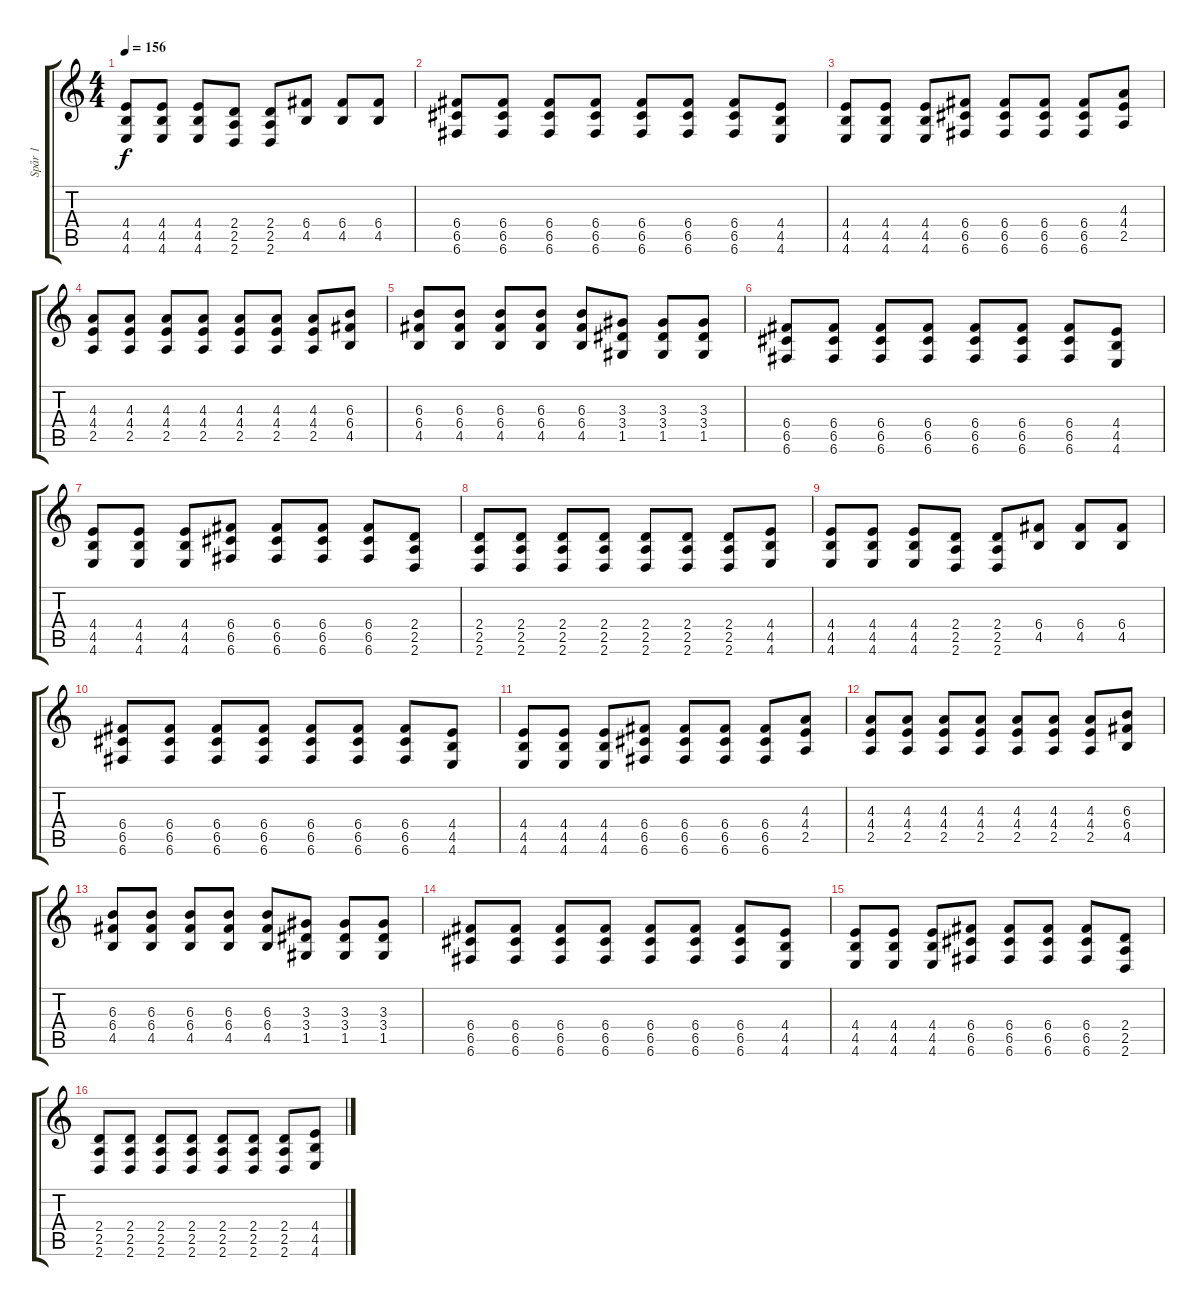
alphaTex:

\track ("Spår 1" "Spår 1") {instrument distortionguitar}
\staff {score tabs}
\tuning (D4 A3 F3 C3 G2 C2) {hide}
\ts (4 4)
\tempo 156
\clef g2
\ks c
(4.4 4.5 4.6).8{dy f} (4.4 4.5 4.6).8 (4.4 4.5 4.6).8 (2.4 2.5 2.6).8 (2.4 2.5 2.6).8 (6.4 4.5).8 (6.4 4.5).8 (6.4 4.5).8 |
(6.4 6.5 6.6).8 (6.4 6.5 6.6).8 (6.4 6.5 6.6).8 (6.4 6.5 6.6).8 (6.4 6.5 6.6).8 (6.4 6.5 6.6).8 (6.4 6.5 6.6).8 (4.4 4.5 4.6).8 |
(4.4 4.5 4.6).8 (4.4 4.5 4.6).8 (4.4 4.5 4.6).8 (6.4 6.5 6.6).8 (6.4 6.5 6.6).8 (6.4 6.5 6.6).8 (6.4 6.5 6.6).8 (4.3 4.4 2.5).8 |
(4.3 4.4 2.5).8 (4.3 4.4 2.5).8 (4.3 4.4 2.5).8 (4.3 4.4 2.5).8 (4.3 4.4 2.5).8 (4.3 4.4 2.5).8 (4.3 4.4 2.5).8 (6.3 6.4 4.5).8 |
(6.3 6.4 4.5).8 (6.3 6.4 4.5).8 (6.3 6.4 4.5).8 (6.3 6.4 4.5).8 (6.3 6.4 4.5).8 (3.3 3.4 1.5).8 (3.3 3.4 1.5).8 (3.3 3.4 1.5).8 |
(6.4 6.5 6.6).8 (6.4 6.5 6.6).8 (6.4 6.5 6.6).8 (6.4 6.5 6.6).8 (6.4 6.5 6.6).8 (6.4 6.5 6.6).8 (6.4 6.5 6.6).8 (4.4 4.5 4.6).8 |
(4.4 4.5 4.6).8 (4.4 4.5 4.6).8 (4.4 4.5 4.6).8 (6.4 6.5 6.6).8 (6.4 6.5 6.6).8 (6.4 6.5 6.6).8 (6.4 6.5 6.6).8 (2.4 2.5 2.6).8 |
(2.4 2.5 2.6).8 (2.4 2.5 2.6).8 (2.4 2.5 2.6).8 (2.4 2.5 2.6).8 (2.4 2.5 2.6).8 (2.4 2.5 2.6).8 (2.4 2.5 2.6).8 (4.4 4.5 4.6).8 |
(4.4 4.5 4.6).8 (4.4 4.5 4.6).8 (4.4 4.5 4.6).8 (2.4 2.5 2.6).8 (2.4 2.5 2.6).8 (6.4 4.5).8 (6.4 4.5).8 (6.4 4.5).8 |
(6.4 6.5 6.6).8 (6.4 6.5 6.6).8 (6.4 6.5 6.6).8 (6.4 6.5 6.6).8 (6.4 6.5 6.6).8 (6.4 6.5 6.6).8 (6.4 6.5 6.6).8 (4.4 4.5 4.6).8 |
(4.4 4.5 4.6).8 (4.4 4.5 4.6).8 (4.4 4.5 4.6).8 (6.4 6.5 6.6).8 (6.4 6.5 6.6).8 (6.4 6.5 6.6).8 (6.4 6.5 6.6).8 (4.3 4.4 2.5).8 |
(4.3 4.4 2.5).8 (4.3 4.4 2.5).8 (4.3 4.4 2.5).8 (4.3 4.4 2.5).8 (4.3 4.4 2.5).8 (4.3 4.4 2.5).8 (4.3 4.4 2.5).8 (6.3 6.4 4.5).8 |
(6.3 6.4 4.5).8 (6.3 6.4 4.5).8 (6.3 6.4 4.5).8 (6.3 6.4 4.5).8 (6.3 6.4 4.5).8 (3.3 3.4 1.5).8 (3.3 3.4 1.5).8 (3.3 3.4 1.5).8 |
(6.4 6.5 6.6).8 (6.4 6.5 6.6).8 (6.4 6.5 6.6).8 (6.4 6.5 6.6).8 (6.4 6.5 6.6).8 (6.4 6.5 6.6).8 (6.4 6.5 6.6).8 (4.4 4.5 4.6).8 |
(4.4 4.5 4.6).8 (4.4 4.5 4.6).8 (4.4 4.5 4.6).8 (6.4 6.5 6.6).8 (6.4 6.5 6.6).8 (6.4 6.5 6.6).8 (6.4 6.5 6.6).8 (2.4 2.5 2.6).8 |
(2.4 2.5 2.6).8 (2.4 2.5 2.6).8 (2.4 2.5 2.6).8 (2.4 2.5 2.6).8 (2.4 2.5 2.6).8 (2.4 2.5 2.6).8 (2.4 2.5 2.6).8 (4.4 4.5 4.6).8
